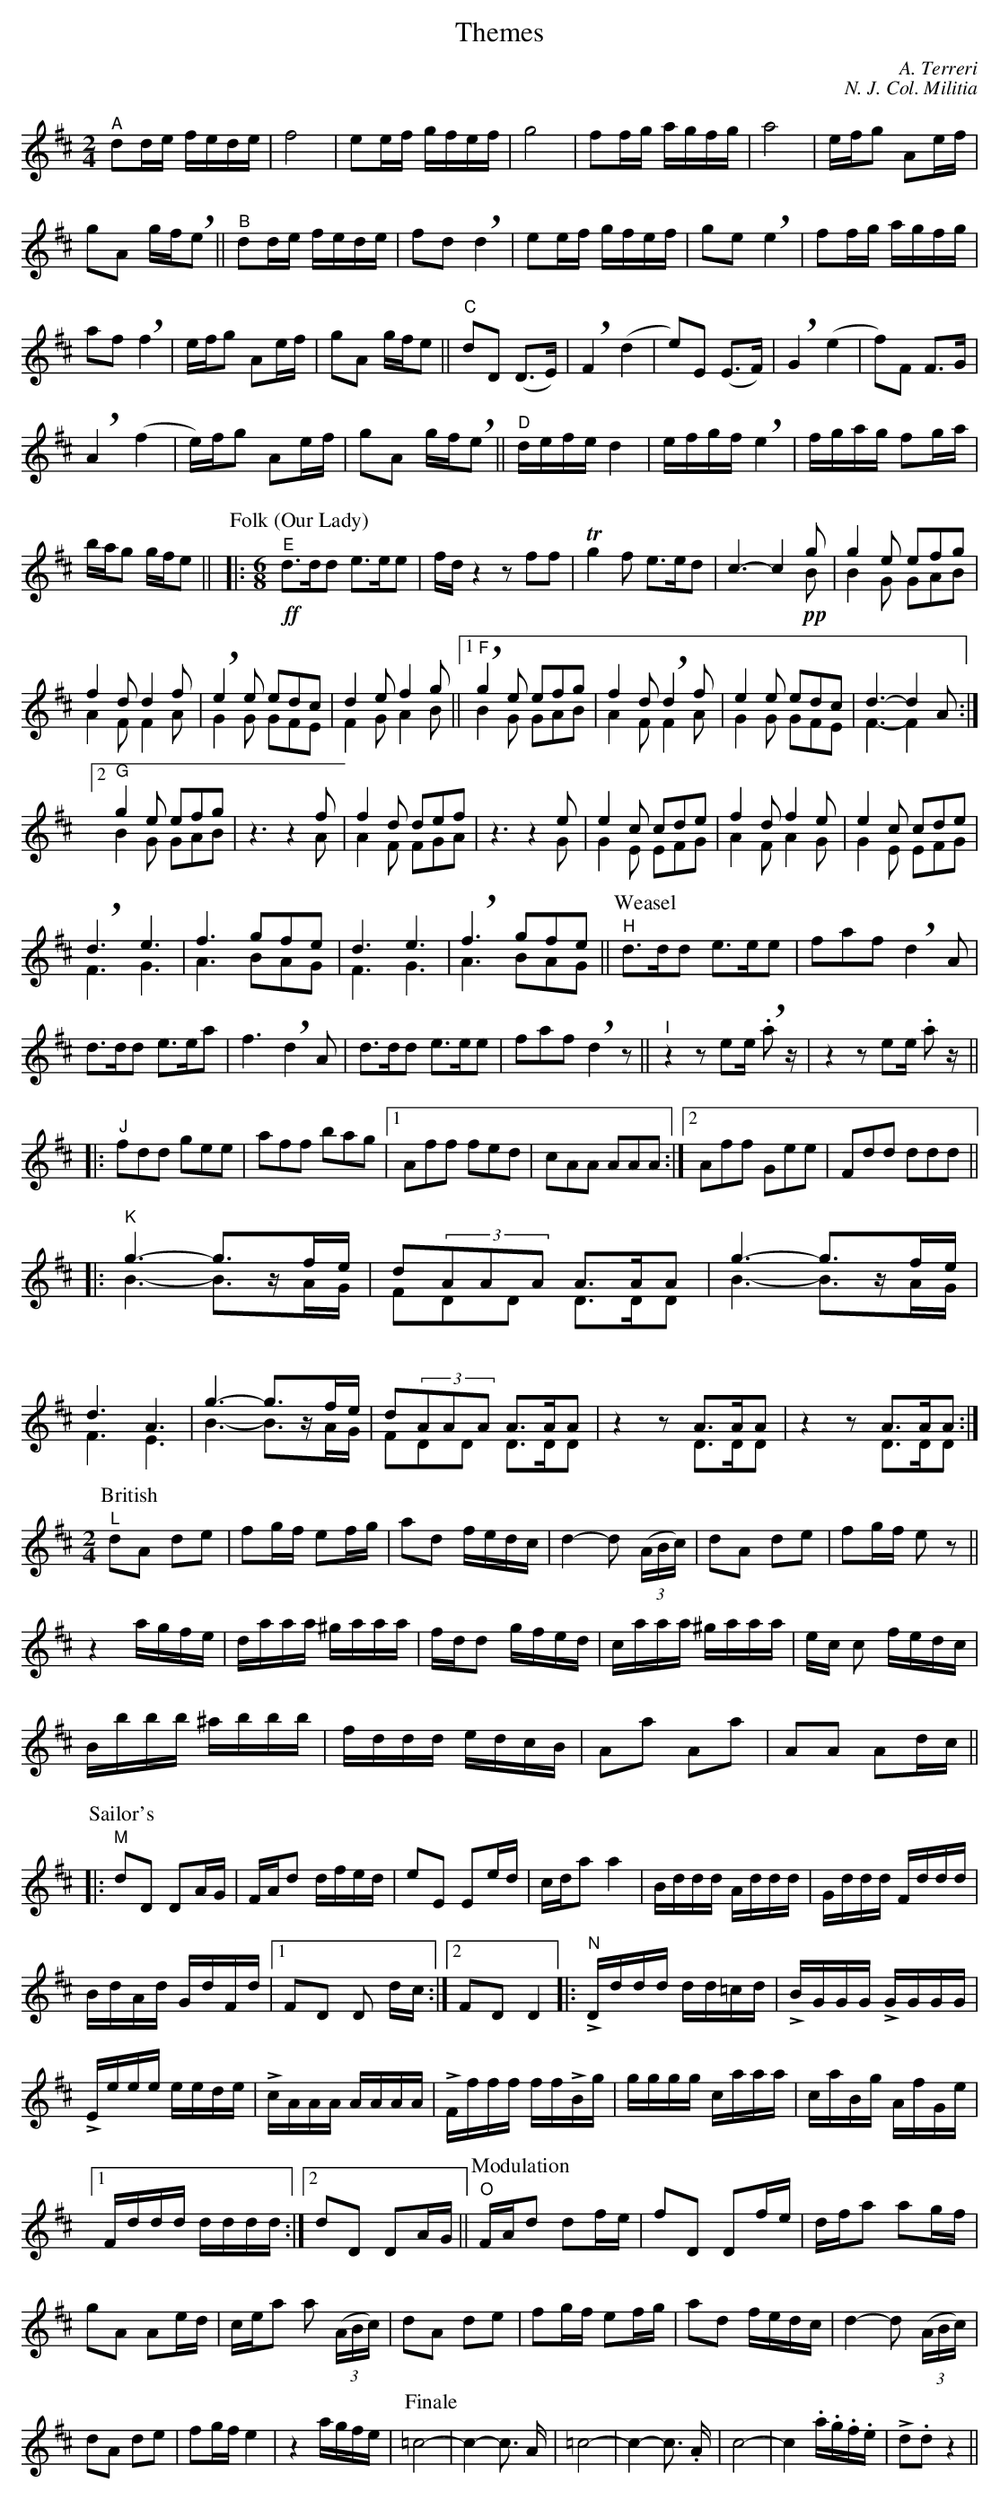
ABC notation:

X:1
T:Themes
C:A. Terreri
C:N. J. Col. Militia
%%staves (1 2)
U:R=!breath!
M:2/4
L:1/8
K:D
V:1
"^A"dd/e/ f/e/d/e/|f4|ee/f/ g/f/e/f/|g4|ff/g/ a/g/f/g/|a4|e/f/g Ae/f/|
gA g/f/Re||"^B"dd/e/ f/e/d/e/|fd Rd2|ee/f/ g/f/e/f/|ge Re2|ff/g/ a/g/f/g/|
af Rf2|e/f/g Ae/f/|gA g/f/e||"^C"dD (D>E)|RF2 (d2|e)E (E>F)|RG2 (e2|f)F F>G|
RA2 (f2|e/)f/g Ae/f/|gA g/f/Re||"^D"d/e/f/e/ d2|e/f/g/f/ Re2|f/g/a/g/ fg/a/|
b/a/g g/f/e||\
V:2
x4|x4|x4|x4|x4|x4|x4|x4||x4|x4|x4|x4|x4|x4|x4|x4||
x4|x4|x4|x4|x4|x4|x4|x4||x4|x4|x4|x4||
V:1
P:Folk (Our Lady)
|:[M:6/8]!ff!"^E"d>dd e>ee|f/d/z2 zff|Tg2f e>ed|c3-c2 g|g2e efg|
f2d d2f|Re2e edc|d2e f2g||[1 "^F"Rg2e efg|f2d Rd2f|e2e edc|d3-d2 A:|
[2 "^G"g2e efg|z3 z2f|f2d def|z3 z2e|e2c cde|f2d f2e|e2c cde|
Rd3 e3|f3 gfe|d3 e3|Rf3 gfe||\
V:2
|:[M:6/8]x6|x6|x6|x3x2!pp!B|B2G GAB|
A2F F2A|G2G GFE|F2G A2B||[1 B2G GAB|A2F F2A|G2G GFE|F3-F2x:|
[2 B2G GAB|x3 x2A|A2F FGA|x3 x2G|G2E EFG|A2F A2G|G2E EFG|
F3 G3|A3 BAG|F3 G3|A3 BAG||
V:1
P:Weasel
"^H"d>dd e>ee|faf Rd2A|
d>dd e>ea|f3 Rd2A|d>dd e>ee|faf Rd2z||"^I"z2z ee/ R.az/|z2z ee/ .az/||
|:"^J"fdd gee|aff bag|[1 Aff fed|cAA AAA:|[2 Aff Gee|Fdd ddd||
V:2
x6|x6|x6|x6|x6|x6||x6|x6||
|:x6|x6|[1 x6|x6:|[2 x6|x6||
V:1
|:"^K"g3-g>zf/e/|d(3AAA A>AA|g3-g>zf/e/|d3 A3|g3-g>zf/e/|d(3AAA A>AA|z2z A>AA|z2z A>AA:|
V:2
|:B3-B>zA/G/|FDD D>DD|B3-B>zA/G/|F3 E3|B3-B>zA/G/|FDD D>DD|x2x D>DD|x2x D>DD:|
V:1
M:2/4
P:British
"^L"dA de|fg/f/ ef/g/|ad f/e/d/c/|d2-d (3(A/B/c/)|dA de|fg/f/ ez||
L:1/16
z4 agfe|daaa ^gaaa|fdd2 gfed|caaa ^gaaa|ec c2 fedc|
Bbbb ^abbb|fddd edcB|A2a2 A2a2|A2A2 A2dc||
P:Sailor's
|:"^M"d2D2 D2AG|FAd2 dfed|e2E2 E2ed|cda2 a4|Bddd Addd|Gddd Fddd|
BdAd GdFd|[1 F2D2 D2 dc :|[2 F2D2 D4||:"^N"LDddd dd=cd|LBGGG LGGGG|
LEeee eede|LcAAA AAAA|LFfff ffLBg|gggg caaa|caBg AfGe|
[1 Fddd dddd:|[2 d2D2 D2AG||[P:Modulation]"^O"FAd2 d2fe|f2D2 D2fe|dfa2 a2gf|
g2A2 A2ed|cea2 a2 (3(ABc)|d2A2 d2e2|f2gf e2fg|a2d2 fedc|d4-d2 (3(ABc)|
d2A2 d2e2|f2gf e4|z4 agfe|\
P:Finale
=c8-|c4-c3 A|=c8-|c4-c3 .A|c8-|c4 .a.g.f.e|Ld2.d2 z4||
